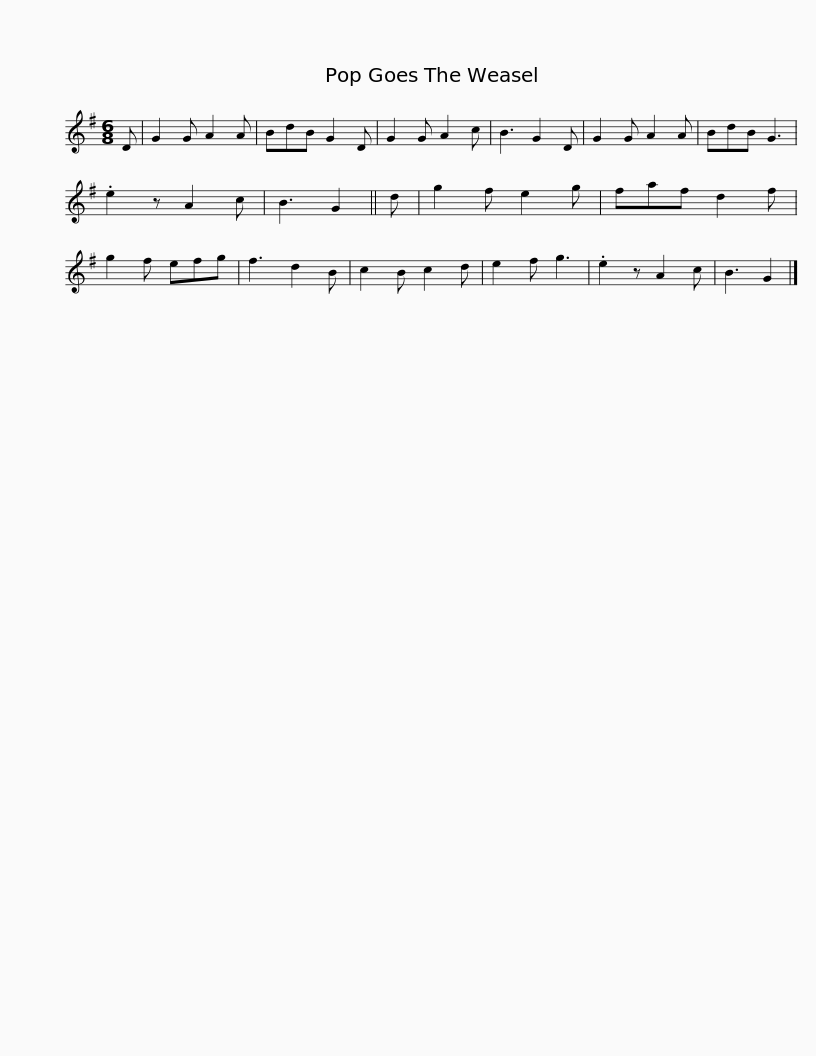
X:1
L:1/8
M:6/8
I:linebreak $
K:G
V:1 treble
V:1
 D | G2 G A2 A | BdB G2 D | G2 G A2 c | B3 G2 D | %5
 G2 G A2 A | BdB G3 | .e2 z A2 c | B3 G2 || d |$ %10
 g2 f e2 g | faf d2 f | g2 f efg | f3 d2 B | c2 B c2 d | %15
 e2 f g3 | .e2 z A2 c | B3 G2 |] %18
